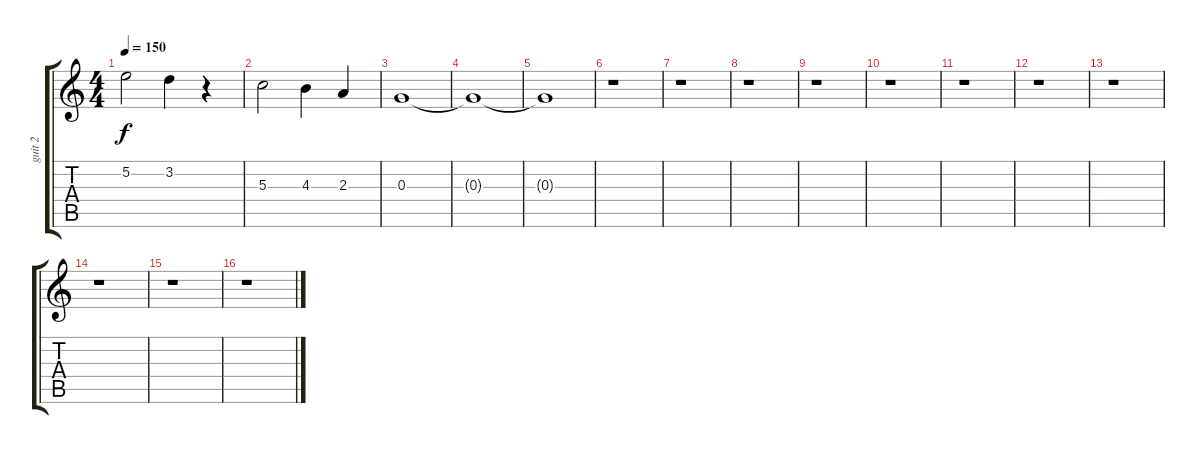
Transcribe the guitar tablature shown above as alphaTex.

\track ("guit 2" "guit 2") {instrument distortionguitar}
\staff {score tabs}
\tuning (E4 B3 G3 D3 A2 E2) {hide}
\ts (4 4)
\tempo 150
\clef g2
\ks c
5.2.2{dy f} 3.2.4 r.4 |
5.3.2 4.3.4 2.3.4 |
0.3.1 |
0.3{t}.1 |
0.3{t}.1 |
r.1 |
r.1 |
r.1 |
r.1 |
r.1 |
r.1 |
r.1 |
r.1 |
r.1 |
r.1 |
r.1
